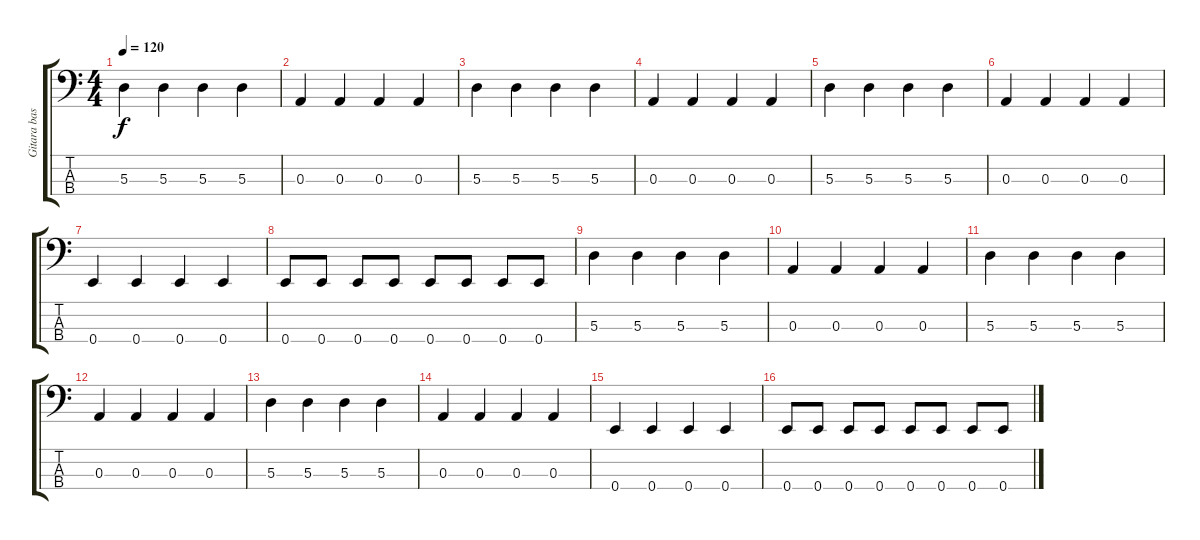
\track ("Gitara basowa" "Gitara bas") {instrument electricbassfinger}
\staff {score tabs}
\tuning (G2 D2 A1 E1) {hide}
\ts (4 4)
\tempo 120
\clef f4
\ks c
5.3.4{dy f} 5.3.4 5.3.4 5.3.4 |
0.3.4 0.3.4 0.3.4 0.3.4 |
5.3.4 5.3.4 5.3.4 5.3.4 |
0.3.4 0.3.4 0.3.4 0.3.4 |
5.3.4 5.3.4 5.3.4 5.3.4 |
0.3.4 0.3.4 0.3.4 0.3.4 |
0.4.4 0.4.4 0.4.4 0.4.4 |
0.4.8 0.4.8 0.4.8 0.4.8 0.4.8 0.4.8 0.4.8 0.4.8 |
5.3.4 5.3.4 5.3.4 5.3.4 |
0.3.4 0.3.4 0.3.4 0.3.4 |
5.3.4 5.3.4 5.3.4 5.3.4 |
0.3.4 0.3.4 0.3.4 0.3.4 |
5.3.4 5.3.4 5.3.4 5.3.4 |
0.3.4 0.3.4 0.3.4 0.3.4 |
0.4.4 0.4.4 0.4.4 0.4.4 |
0.4.8 0.4.8 0.4.8 0.4.8 0.4.8 0.4.8 0.4.8 0.4.8
